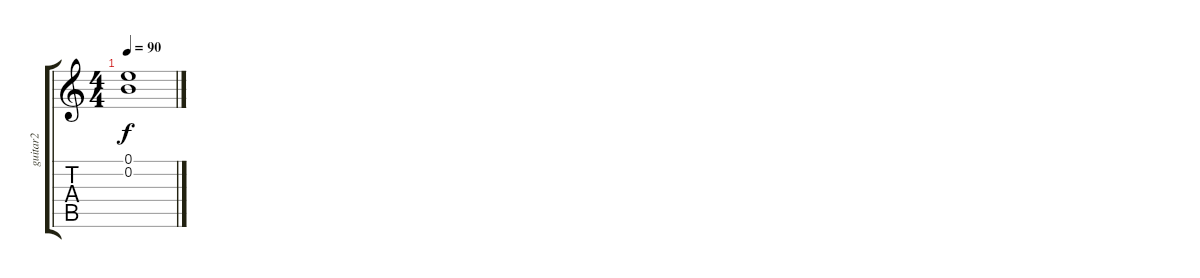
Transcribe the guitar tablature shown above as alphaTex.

\track ("guitar2" "guitar2") {instrument overdrivenguitar}
\staff {score tabs}
\tuning (E4 B3 G3 D3 A2 E2) {hide}
\ts (4 4)
\tempo 90
\clef g2
\ks c
(0.1{t} 0.2{t}).1{dy f}
